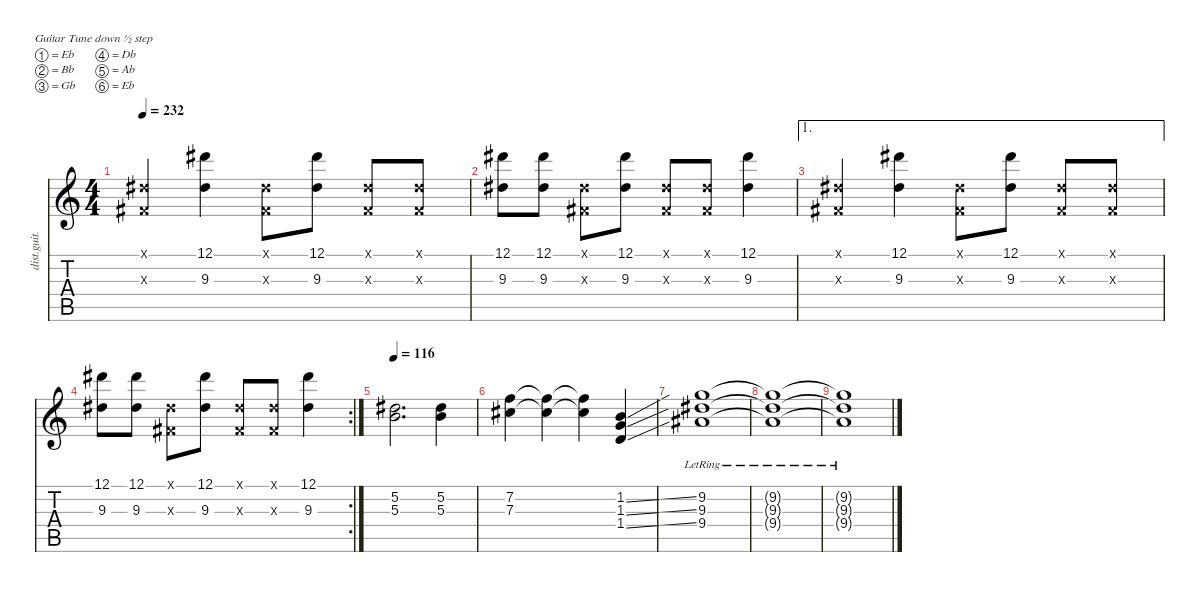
\defaultSystemsLayout 4
\hideDynamics
\bracketExtendMode nobrackets
\otherSystemsTrackNameOrientation horizontal
\track ("Gtr. 3" "dist.guit.") {instrument distortionguitar}
\staff {score tabs}
\tuning (Eb4 Bb3 Gb3 Db3 Ab2 Eb2)
\ts (4 4)
\tempo 232
\clef g2
\ks c
(0.1{x acc #} 0.3{x acc #}).4{dy f beam Up} (12.1{acc #} 9.3{acc #}).4{beam Down} (0.1{x acc #} 0.3{x acc #}).8{beam Down} (12.1{acc #} 9.3{acc #}).8{beam Down} (0.1{x acc #} 0.3{x acc #}).8{beam Up} (0.1{x acc #} 0.3{x acc #}).8{beam Up} |
(12.1{acc #} 9.3{acc #}).8{beam Down} (12.1{acc #} 9.3{acc #}).8{beam Down} (0.1{x acc #} 0.3{x acc #}).8{beam Down} (12.1{acc #} 9.3{acc #}).8{beam Down} (0.1{x acc #} 0.3{x acc #}).8{beam Up} (0.1{x acc #} 0.3{x acc #}).8{beam Up} (12.1{acc #} 9.3{acc #}).4{beam Down} |
\ae 1
(0.1{x acc #} 0.3{x acc #}).4{beam Up} (12.1{acc #} 9.3{acc #}).4{beam Down} (0.1{x acc #} 0.3{x acc #}).8{beam Down} (12.1{acc #} 9.3{acc #}).8{beam Down} (0.1{x acc #} 0.3{x acc #}).8{beam Up} (0.1{x acc #} 0.3{x acc #}).8{beam Up} |
\rc 2
(12.1{acc #} 9.3{acc #}).8{beam Down} (12.1{acc #} 9.3{acc #}).8{beam Down} (0.1{x acc #} 0.3{x acc #}).8{beam Down} (12.1{acc #} 9.3{acc #}).8{beam Down} (0.1{x acc #} 0.3{x acc #}).8{beam Up} (0.1{x acc #} 0.3{x acc #}).8{beam Up} (12.1{acc #} 9.3{acc #}).4{beam Down} |
\tempo 116
(5.2{acc #} 5.3).2{d beam Down} (5.2{acc #} 5.3).4{beam Down} |
(7.2 7.3{acc #}).4{instrument guitarfretnoise beam Down} (7.2{t} 7.3{t acc #}).4{beam Down} (7.2{t} 7.3{t acc #}).4{beam Down} (1.2{ss} 1.3{ss} 1.4{ss}).4{beam Up} |
(9.2{lr} 9.3{lr acc #} 9.4{lr acc #}).1{instrument distortionguitar beam Down} |
(9.2{lr t} 9.3{lr t acc #} 9.4{lr t acc #}).1{beam Down} |
(9.2{lr t} 9.3{lr t acc #} 9.4{lr t acc #}).1{beam Down}
